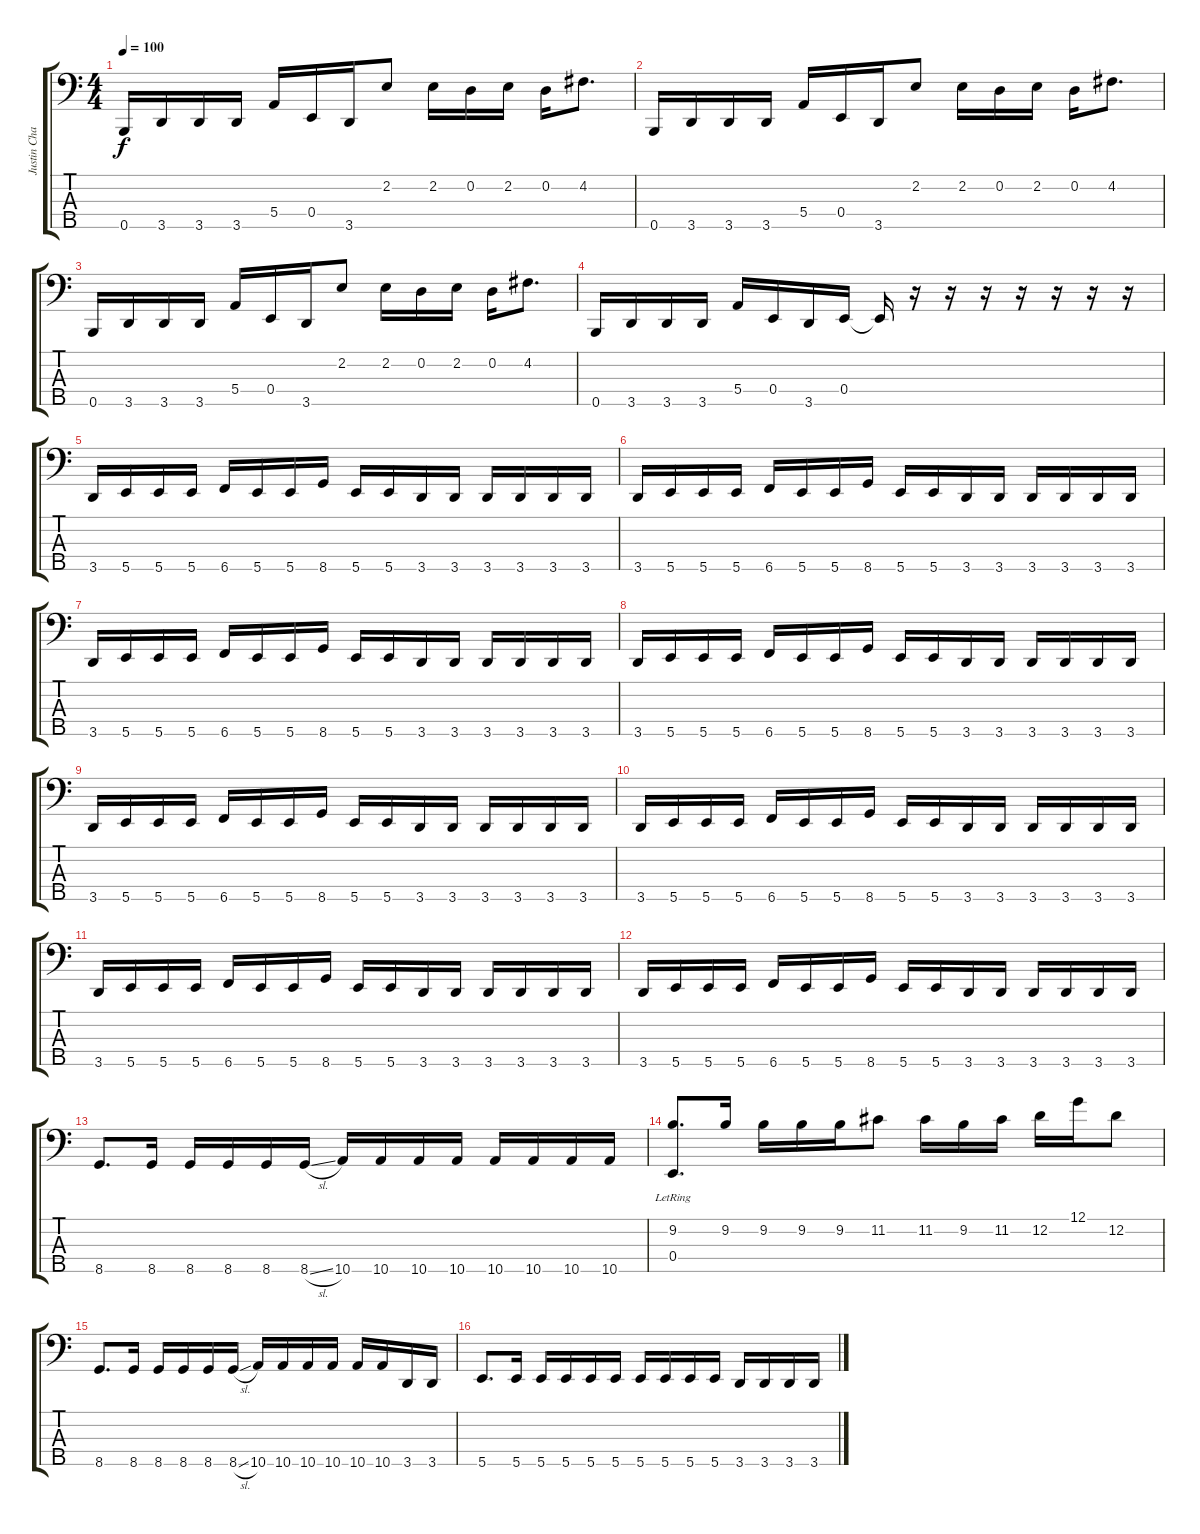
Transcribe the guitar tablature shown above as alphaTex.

\track ("Justin Chancellor" "Justin Cha") {instrument electricbassfinger}
\staff {score tabs}
\tuning (G2 D2 A1 E1 B0) {hide}
\ts (4 4)
\tempo 100
\clef f4
\ks c
0.5.16{dy f} 3.5.16 3.5.16 3.5.16 5.4.16 0.4.16 3.5.16 2.2.8 2.2.16 0.2.16 2.2.16 0.2.16 4.2.8{d} |
0.5.16 3.5.16 3.5.16 3.5.16 5.4.16 0.4.16 3.5.16 2.2.8 2.2.16 0.2.16 2.2.16 0.2.16 4.2.8{d} |
0.5.16 3.5.16 3.5.16 3.5.16 5.4.16 0.4.16 3.5.16 2.2.8 2.2.16 0.2.16 2.2.16 0.2.16 4.2.8{d} |
0.5.16 3.5.16 3.5.16 3.5.16 5.4.16 0.4.16 3.5.16 0.4.16 0.4{t}.16 r.16 r.16 r.16 r.16 r.16 r.16 r.16 |
3.5.16 5.5.16 5.5.16 5.5.16 6.5.16 5.5.16 5.5.16 8.5.16 5.5.16 5.5.16 3.5.16 3.5.16 3.5.16 3.5.16 3.5.16 3.5.16 |
3.5.16 5.5.16 5.5.16 5.5.16 6.5.16 5.5.16 5.5.16 8.5.16 5.5.16 5.5.16 3.5.16 3.5.16 3.5.16 3.5.16 3.5.16 3.5.16 |
3.5.16 5.5.16 5.5.16 5.5.16 6.5.16 5.5.16 5.5.16 8.5.16 5.5.16 5.5.16 3.5.16 3.5.16 3.5.16 3.5.16 3.5.16 3.5.16 |
3.5.16 5.5.16 5.5.16 5.5.16 6.5.16 5.5.16 5.5.16 8.5.16 5.5.16 5.5.16 3.5.16 3.5.16 3.5.16 3.5.16 3.5.16 3.5.16 |
3.5.16 5.5.16 5.5.16 5.5.16 6.5.16 5.5.16 5.5.16 8.5.16 5.5.16 5.5.16 3.5.16 3.5.16 3.5.16 3.5.16 3.5.16 3.5.16 |
3.5.16 5.5.16 5.5.16 5.5.16 6.5.16 5.5.16 5.5.16 8.5.16 5.5.16 5.5.16 3.5.16 3.5.16 3.5.16 3.5.16 3.5.16 3.5.16 |
3.5.16 5.5.16 5.5.16 5.5.16 6.5.16 5.5.16 5.5.16 8.5.16 5.5.16 5.5.16 3.5.16 3.5.16 3.5.16 3.5.16 3.5.16 3.5.16 |
3.5.16 5.5.16 5.5.16 5.5.16 6.5.16 5.5.16 5.5.16 8.5.16 5.5.16 5.5.16 3.5.16 3.5.16 3.5.16 3.5.16 3.5.16 3.5.16 |
8.5.8{d volume 14 instrument electricbassfinger} 8.5.16 8.5.16 8.5.16 8.5.16 8.5{sl}.16 10.5.16 10.5.16 10.5.16 10.5.16 10.5.16 10.5.16 10.5.16 10.5.16 |
(9.2 0.4{lr}).8{d} 9.2.16 9.2.16 9.2.16 9.2.16 11.2.8 11.2.16 9.2.16 11.2.16 12.2.16 12.1.16 12.2.8 |
8.5.8{d} 8.5.16 8.5.16 8.5.16 8.5.16 8.5{sl}.16 10.5.16 10.5.16 10.5.16 10.5.16 10.5.16 10.5.16 3.5.16 3.5.16 |
5.5.8{d} 5.5.16 5.5.16 5.5.16 5.5.16 5.5.16 5.5.16 5.5.16 5.5.16 5.5.16 3.5.16 3.5.16 3.5.16 3.5.16
